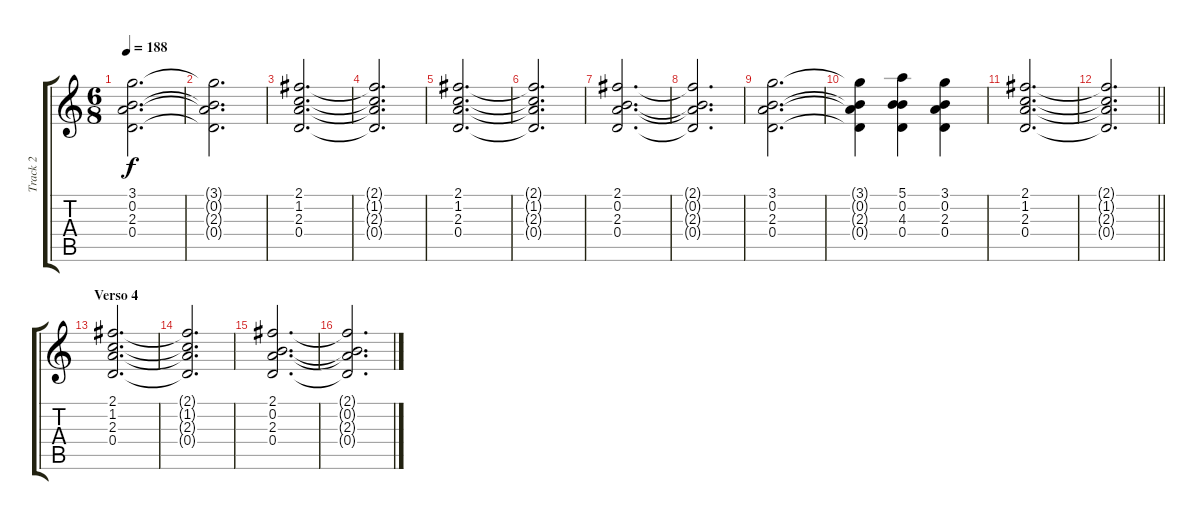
\track ("Track 2" "Track 2") {instrument electricguitarclean}
\staff {score tabs}
\tuning (E4 B3 G3 D3 A2 E2) {hide}
\ts (6 8)
\tempo 188
\clef g2
\ks c
(3.1 0.2 2.3 0.4).2{d dy f} |
(3.1{t} 0.2{t} 2.3{t} 0.4{t}).2{d} |
(2.1 1.2 2.3 0.4).2{d} |
(2.1{t} 1.2{t} 2.3{t} 0.4{t}).2{d} |
(2.1 1.2 2.3 0.4).2{d} |
(2.1{t} 1.2{t} 2.3{t} 0.4{t}).2{d} |
(2.1 0.2 2.3 0.4).2{d} |
(2.1{t} 0.2{t} 2.3{t} 0.4{t}).2{d} |
(3.1 0.2 2.3 0.4).2{d} |
(3.1{t} 0.2{t} 2.3{t} 0.4{t}).4 (5.1 0.2 4.3 0.4).4 (3.1 0.2 2.3 0.4).4 |
(2.1 1.2 2.3 0.4).2{d} |
\barLineRight lightlight
(2.1{t} 1.2{t} 2.3{t} 0.4{t}).2{d} |
\section ("" "Verso 4")
(2.1 1.2 2.3 0.4).2{d} |
(2.1{t} 1.2{t} 2.3{t} 0.4{t}).2{d} |
(2.1 0.2 2.3 0.4).2{d} |
(2.1{t} 0.2{t} 2.3{t} 0.4{t}).2{d}
